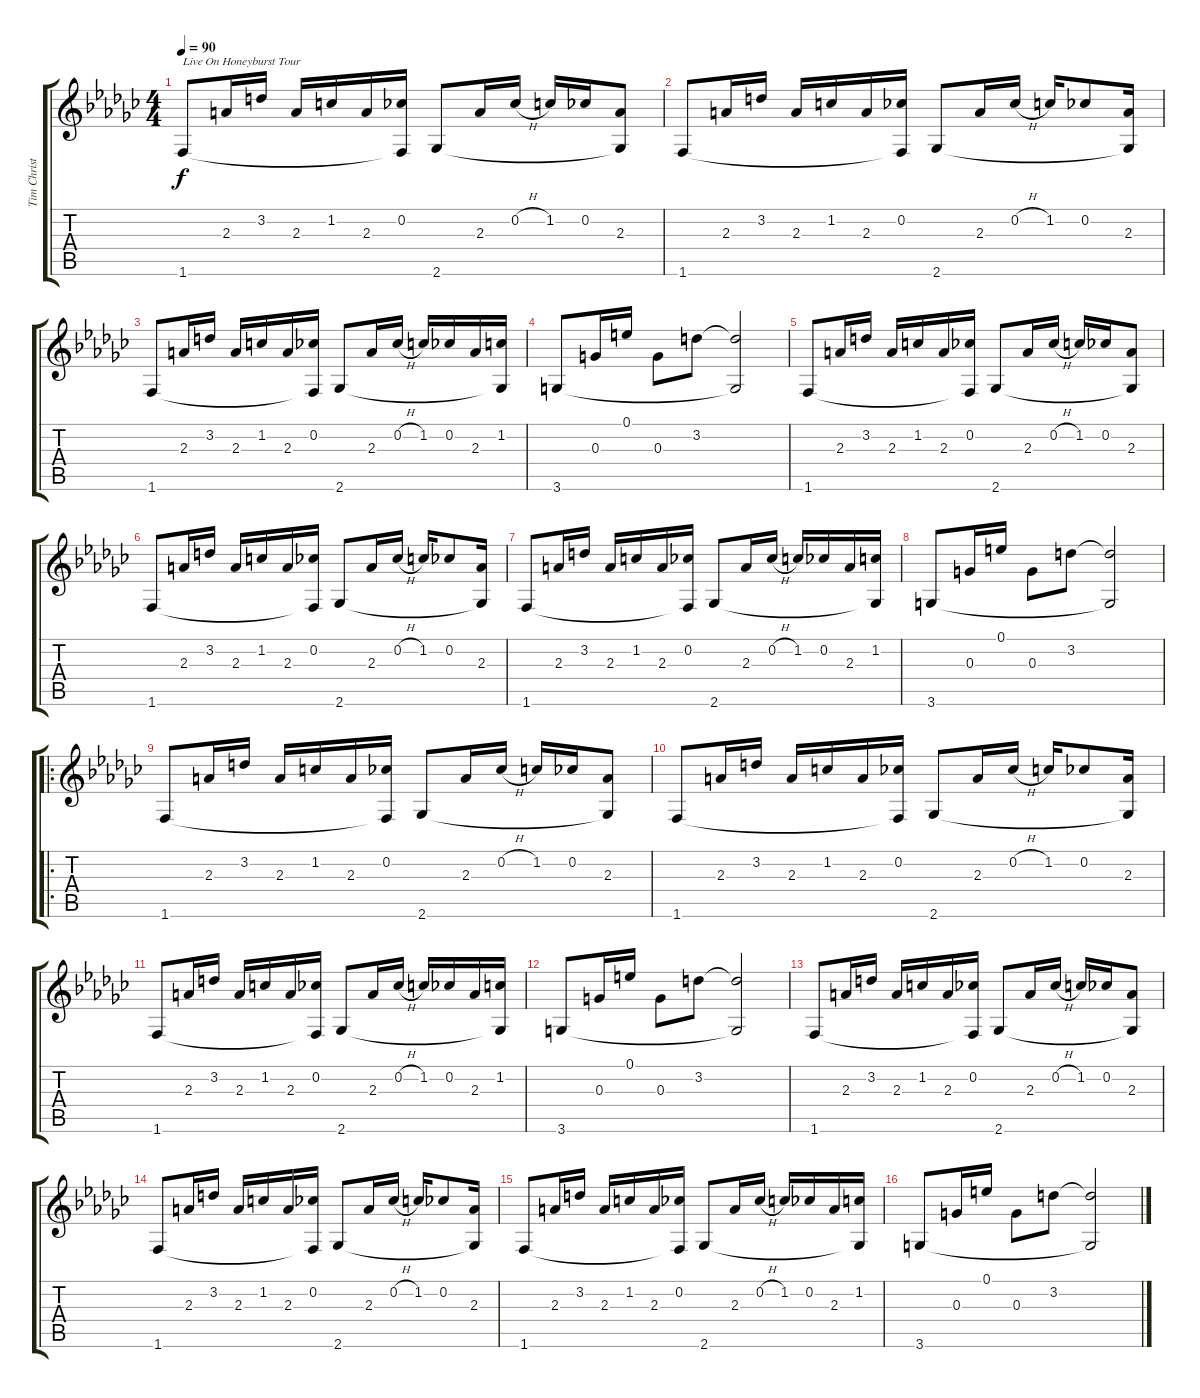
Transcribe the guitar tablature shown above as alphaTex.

\track ("Tim Christensen (Guitar Acostic)" "Tim Christ") {instrument acousticguitarsteel}
\staff {score tabs}
\tuning (E4 B3 G3 D3 A2 E2) {hide}
\ts (4 4)
\tempo 90
\clef g2
\ks gb
1.6.8{txt "Live On Honeyburst Tour" dy f instrument acousticguitarsteel} 2.3.16 3.2.16 2.3.16 1.2.16 2.3.16 (0.2 1.6{t}).16 2.6.8 2.3.16 0.2{h}.16 1.2.16 0.2.16 (2.3 2.6{t}).8 |
1.6.8 2.3.16 3.2.16 2.3.16 1.2.16 2.3.16 (0.2 1.6{t}).16 2.6.8 2.3.16 0.2{h}.16 1.2.16 0.2.8 (2.3 2.6{t}).16 |
1.6.8 2.3.16 3.2.16 2.3.16 1.2.16 2.3.16 (0.2 1.6{t}).16 2.6.8 2.3.16 0.2{h}.16 1.2.16 0.2.16 2.3.16 (1.2 2.6{t}).16 |
3.6.8 0.3.16 0.1.16 0.3.8 3.2.8 (3.2{t} 3.6{t}).2 |
1.6.8 2.3.16 3.2.16 2.3.16 1.2.16 2.3.16 (0.2 1.6{t}).16 2.6.8 2.3.16 0.2{h}.16 1.2.16 0.2.16 (2.3 2.6{t}).8 |
1.6.8 2.3.16 3.2.16 2.3.16 1.2.16 2.3.16 (0.2 1.6{t}).16 2.6.8 2.3.16 0.2{h}.16 1.2.16 0.2.8 (2.3 2.6{t}).16 |
1.6.8 2.3.16 3.2.16 2.3.16 1.2.16 2.3.16 (0.2 1.6{t}).16 2.6.8 2.3.16 0.2{h}.16 1.2.16 0.2.16 2.3.16 (1.2 2.6{t}).16 |
3.6.8 0.3.16 0.1.16 0.3.8 3.2.8 (3.2{t} 3.6{t}).2 |
\ro
1.6.8 2.3.16 3.2.16 2.3.16 1.2.16 2.3.16 (0.2 1.6{t}).16 2.6.8 2.3.16 0.2{h}.16 1.2.16 0.2.16 (2.3 2.6{t}).8 |
1.6.8 2.3.16 3.2.16 2.3.16 1.2.16 2.3.16 (0.2 1.6{t}).16 2.6.8 2.3.16 0.2{h}.16 1.2.16 0.2.8 (2.3 2.6{t}).16 |
1.6.8 2.3.16 3.2.16 2.3.16 1.2.16 2.3.16 (0.2 1.6{t}).16 2.6.8 2.3.16 0.2{h}.16 1.2.16 0.2.16 2.3.16 (1.2 2.6{t}).16 |
3.6.8 0.3.16 0.1.16 0.3.8 3.2.8 (3.2{t} 3.6{t}).2 |
1.6.8 2.3.16 3.2.16 2.3.16 1.2.16 2.3.16 (0.2 1.6{t}).16 2.6.8 2.3.16 0.2{h}.16 1.2.16 0.2.16 (2.3 2.6{t}).8 |
1.6.8 2.3.16 3.2.16 2.3.16 1.2.16 2.3.16 (0.2 1.6{t}).16 2.6.8 2.3.16 0.2{h}.16 1.2.16 0.2.8 (2.3 2.6{t}).16 |
1.6.8 2.3.16 3.2.16 2.3.16 1.2.16 2.3.16 (0.2 1.6{t}).16 2.6.8 2.3.16 0.2{h}.16 1.2.16 0.2.16 2.3.16 (1.2 2.6{t}).16 |
3.6.8 0.3.16 0.1.16 0.3.8 3.2.8 (3.2{t} 3.6{t}).2
